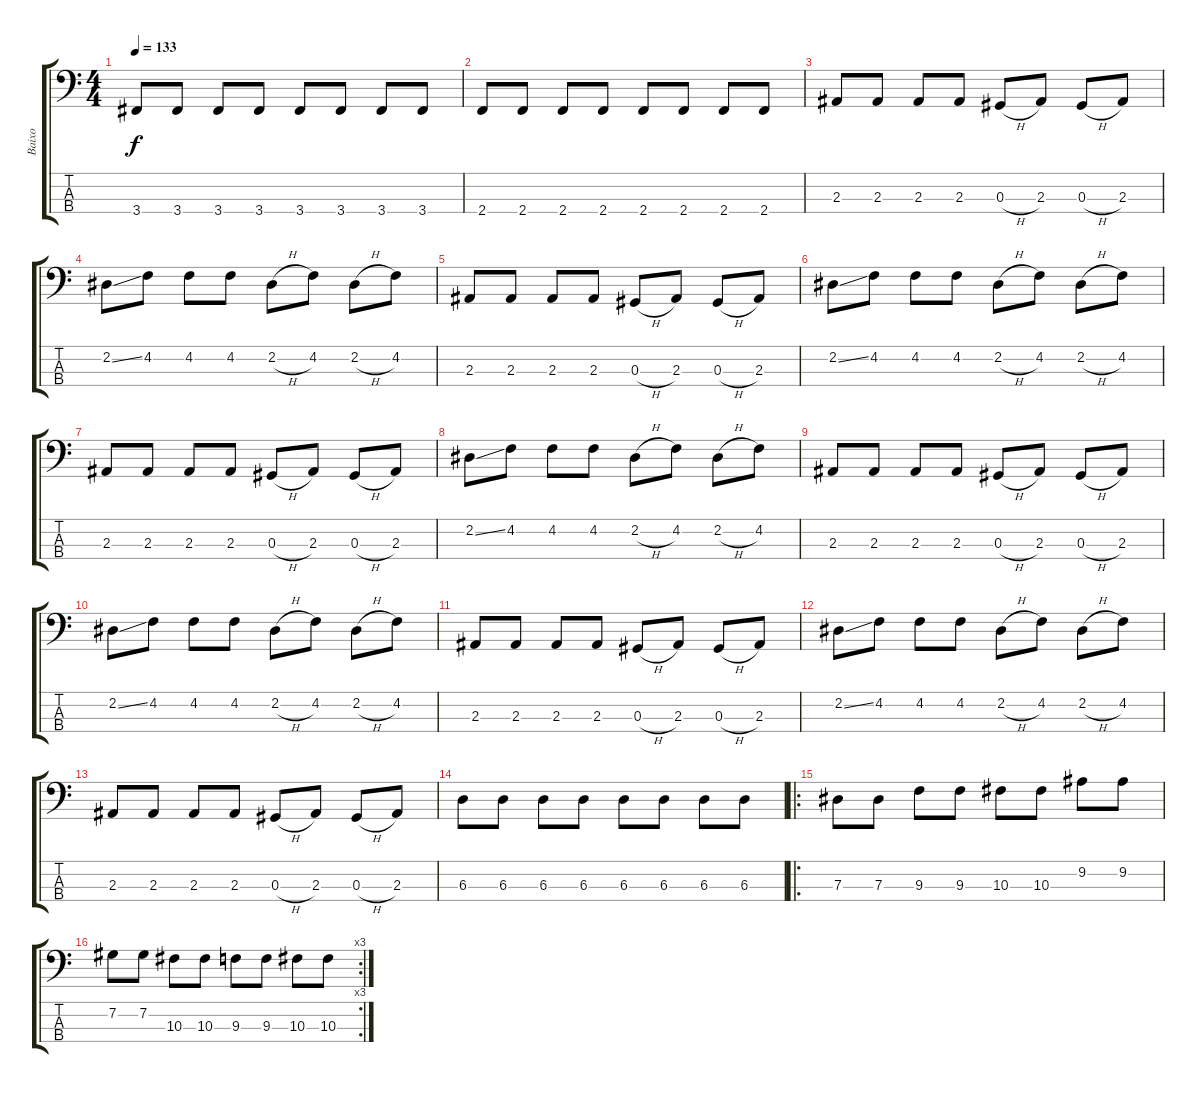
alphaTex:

\track ("Baixo" "Baixo") {instrument electricbassfinger}
\staff {score tabs}
\tuning (Gb2 Db2 Ab1 Eb1) {hide}
\ts (4 4)
\tempo 133
\clef f4
\ks c
3.4.8{dy f} 3.4.8 3.4.8 3.4.8 3.4.8 3.4.8 3.4.8 3.4.8 |
2.4.8 2.4.8 2.4.8 2.4.8 2.4.8 2.4.8 2.4.8 2.4.8 |
2.3.8 2.3.8 2.3.8 2.3.8 0.3{h}.8 2.3.8 0.3{h}.8 2.3.8 |
2.2{ss}.8 4.2.8 4.2.8 4.2.8 2.2{h}.8 4.2.8 2.2{h}.8 4.2.8 |
2.3.8 2.3.8 2.3.8 2.3.8 0.3{h}.8 2.3.8 0.3{h}.8 2.3.8 |
2.2{ss}.8 4.2.8 4.2.8 4.2.8 2.2{h}.8 4.2.8 2.2{h}.8 4.2.8 |
2.3.8 2.3.8 2.3.8 2.3.8 0.3{h}.8 2.3.8 0.3{h}.8 2.3.8 |
2.2{ss}.8 4.2.8 4.2.8 4.2.8 2.2{h}.8 4.2.8 2.2{h}.8 4.2.8 |
2.3.8 2.3.8 2.3.8 2.3.8 0.3{h}.8 2.3.8 0.3{h}.8 2.3.8 |
2.2{ss}.8 4.2.8 4.2.8 4.2.8 2.2{h}.8 4.2.8 2.2{h}.8 4.2.8 |
2.3.8 2.3.8 2.3.8 2.3.8 0.3{h}.8 2.3.8 0.3{h}.8 2.3.8 |
2.2{ss}.8 4.2.8 4.2.8 4.2.8 2.2{h}.8 4.2.8 2.2{h}.8 4.2.8 |
2.3.8 2.3.8 2.3.8 2.3.8 0.3{h}.8 2.3.8 0.3{h}.8 2.3.8 |
6.3.8 6.3.8 6.3.8 6.3.8 6.3.8 6.3.8 6.3.8 6.3.8 |
\ro
7.3.8 7.3.8 9.3.8 9.3.8 10.3.8 10.3.8 9.2.8 9.2.8 |
\rc 3
7.2.8 7.2.8 10.3.8 10.3.8 9.3.8 9.3.8 10.3.8 10.3.8
